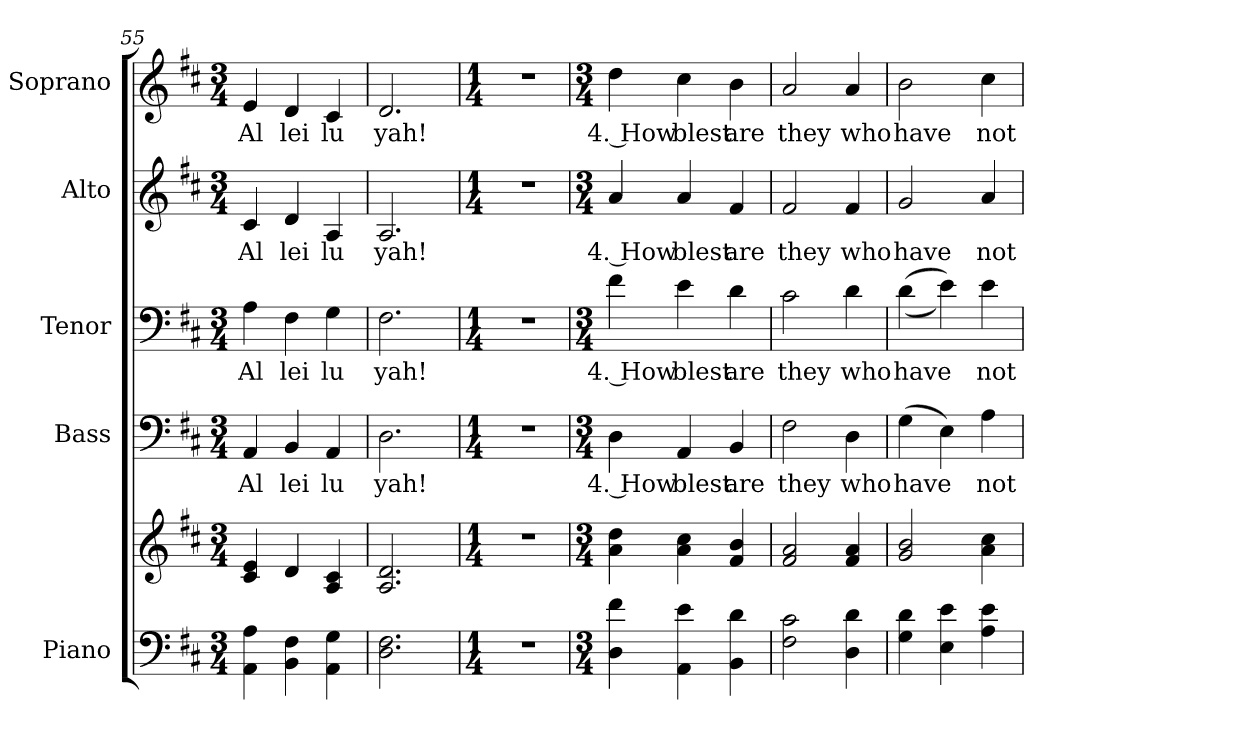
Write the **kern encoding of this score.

**kern	**kern	**kern	**text	**kern	**text	**kern	**text	**kern	**text
*part5	*part5	*part4	*part4	*part3	*part3	*part2	*part2	*part1	*part1
*staff6	*staff5	*staff4	*staff4	*staff3	*staff3	*staff2	*staff2	*staff1	*staff1
*I"Piano	*	*I"Bass	*	*I"Tenor	*	*I"Alto	*	*I"Soprano	*
*I'Pno.	*	*I'B.	*	*I'T.	*	*I'A.	*	*I'S.	*
!!LO:PB:g=z
*clefF4	*clefG2	*clefF4	*	*clefF4	*	*clefG2	*	*clefG2	*
*k[f#c#]	*k[f#c#]	*k[f#c#]	*	*k[f#c#]	*	*k[f#c#]	*	*k[f#c#]	*
*D:	*D:	*D:	*	*D:	*	*D:	*	*D:	*
*M3/4	*M3/4	*M3/4	*	*M3/4	*	*M3/4	*	*M3/4	*
=55	=55	=55	=55	=55	=55	=55	=55	=55	=55
!	!	!	!LO:LY:b:color=#000000	!	!	!	!	!	!
!	!	!	!	!	!LO:LY:b:color=#000000	!	!	!	!
!	!	!	!	!	!	!	!LO:LY:b:color=#000000	!	!
!	!	!	!	!	!	!	!	!	!LO:LY:b:color=#000000
4AAi\ 4Ai	4c#i/ 4ei	4AAi/	Al	4Ai\	Al	4c#i/	Al	4ei/	Al
!	!	!	!LO:LY:b:color=#000000	!	!	!	!	!	!
!	!	!	!	!	!LO:LY:b:color=#000000	!	!	!	!
!	!	!	!	!	!	!	!LO:LY:b:color=#000000	!	!
!	!	!	!	!	!	!	!	!	!LO:LY:b:color=#000000
4BBi\ 4F#i	4di/	4BBi/	lei	4F#i\	lei	4di/	lei	4di/	lei
!	!	!	!LO:LY:b:color=#000000	!	!	!	!	!	!
!	!	!	!	!	!LO:LY:b:color=#000000	!	!	!	!
!	!	!	!	!	!	!	!LO:LY:b:color=#000000	!	!
!	!	!	!	!	!	!	!	!	!LO:LY:b:color=#000000
4AAi\ 4Gi	4Ai/ 4c#i	4AAi/	lu	4Gi\	lu	4Ai/	lu	4c#i/	lu
=56	=56	=56	=56	=56	=56	=56	=56	=56	=56
!	!	!	!LO:LY:b:color=#000000	!	!	!	!	!	!
!	!	!	!	!	!LO:LY:b:color=#000000	!	!	!	!
!	!	!	!	!	!	!	!LO:LY:b:color=#000000	!	!
!	!	!	!	!	!	!	!	!	!LO:LY:b:color=#000000
2.Di\ 2.F#i	2.Ai/ 2.di	2.Di\	yah!	2.F#i\	yah!	2.Ai/	yah!	2.di/	yah!
=57	=57	=57	=57	=57	=57	=57	=57	=57	=57
*M1/4	*M1/4	*M1/4	*	*M1/4	*	*M1/4	*	*M1/4	*
!LO:N:vis=1	!LO:N:vis=1	!LO:N:vis=1	!	!LO:N:vis=1	!	!LO:N:vis=1	!	!LO:N:vis=1	!
4r	4r	4r	.	4r	.	4r	.	4r	.
!!LO:PB:g=z
=58	=58	=58	=58	=58	=58	=58	=58	=58	=58
*M3/4	*M3/4	*M3/4	*	*M3/4	*	*M3/4	*	*M3/4	*
!	!	!	!LO:LY:b:color=#000000	!	!	!	!	!	!
!	!	!	!	!	!LO:LY:b:color=#000000	!	!	!	!
!	!	!	!	!	!	!	!LO:LY:b:color=#000000	!	!
!	!	!	!	!	!	!	!	!	!LO:LY:b:color=#000000
4Di\ 4f#i	4ai\ 4ddi	4Di\	4. How	4f#i\	4. How	4ai/	4. How	4ddi\	4. How
!	!	!	!LO:LY:b:color=#000000	!	!	!	!	!	!
!	!	!	!	!	!LO:LY:b:color=#000000	!	!	!	!
!	!	!	!	!	!	!	!LO:LY:b:color=#000000	!	!
!	!	!	!	!	!	!	!	!	!LO:LY:b:color=#000000
4AAi\ 4ei	4ai\ 4cc#i	4AAi/	blest	4ei\	blest	4ai/	blest	4cc#i\	blest
!	!	!	!LO:LY:b:color=#000000	!	!	!	!	!	!
!	!	!	!	!	!LO:LY:b:color=#000000	!	!	!	!
!	!	!	!	!	!	!	!LO:LY:b:color=#000000	!	!
!	!	!	!	!	!	!	!	!	!LO:LY:b:color=#000000
4BBi\ 4di	4f#i/ 4bi	4BBi/	are	4di\	are	4f#i/	are	4bi\	are
=59	=59	=59	=59	=59	=59	=59	=59	=59	=59
!	!	!	!LO:LY:b:color=#000000	!	!	!	!	!	!
!	!	!	!	!	!LO:LY:b:color=#000000	!	!	!	!
!	!	!	!	!	!	!	!LO:LY:b:color=#000000	!	!
!	!	!	!	!	!	!	!	!	!LO:LY:b:color=#000000
2F#i\ 2c#i	2f#i/ 2ai	2F#i\	they	2c#i\	they	2f#i/	they	2ai/	they
!	!	!	!LO:LY:b:color=#000000	!	!	!	!	!	!
!	!	!	!	!	!LO:LY:b:color=#000000	!	!	!	!
!	!	!	!	!	!	!	!LO:LY:b:color=#000000	!	!
!	!	!	!	!	!	!	!	!	!LO:LY:b:color=#000000
4Di\ 4di	4f#i/ 4ai	4Di\	who	4di\	who	4f#i/	who	4ai/	who
=60	=60	=60	=60	=60	=60	=60	=60	=60	=60
!	!	!	!LO:LY:b:color=#000000	!	!	!	!	!	!
!	!	!	!	!	!LO:LY:b:color=#000000	!	!	!	!
!	!	!	!	!	!	!	!LO:LY:b:color=#000000	!	!
!	!	!	!	!	!	!	!	!	!LO:LY:b:color=#000000
4Gi\ 4di	2gi/ 2bi	(4Gi\	have	((4di\	have	2gi/	have	2bi\	have
4Ei\ 4ei	.	4Ei\)	.	4ei\))	.	.	.	.	.
!	!	!	!LO:LY:b:color=#000000	!	!	!	!	!	!
!	!	!	!	!	!LO:LY:b:color=#000000	!	!	!	!
!	!	!	!	!	!	!	!LO:LY:b:color=#000000	!	!
!	!	!	!	!	!	!	!	!	!LO:LY:b:color=#000000
4Ai\ 4ei	4ai\ 4cc#i	4Ai\	not	4ei\	not	4ai/	not	4cc#i\	not
=	=	=	=	=	=	=	=	=	=
*-	*-	*-	*-	*-	*-	*-	*-	*-	*-
